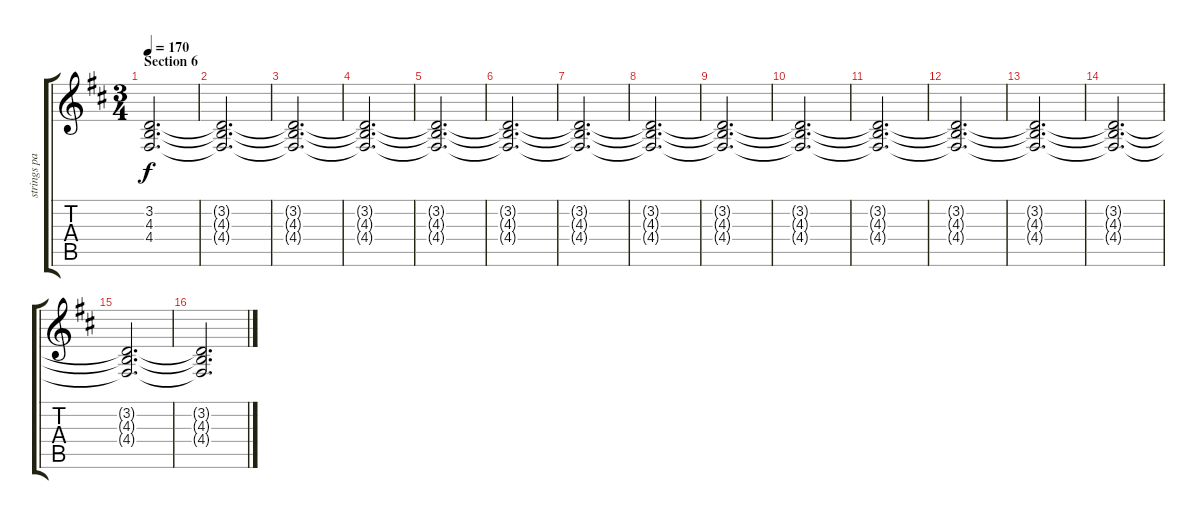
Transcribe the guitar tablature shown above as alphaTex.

\track ("strings pad" "strings pa") {instrument stringensemble1}
\staff {score tabs}
\tuning (E4 B3 G3 D3 A2 E2) {hide}
\ts (3 4)
\section ("" "Section 6")
\tempo 170
\clef g2
\ks bminor
(3.2 4.3 4.4).2{d dy f} |
(3.2{t} 4.3{t} 4.4{t}).2{d} |
(3.2{t} 4.3{t} 4.4{t}).2{d} |
(3.2{t} 4.3{t} 4.4{t}).2{d} |
(3.2{t} 4.3{t} 4.4{t}).2{d} |
(3.2{t} 4.3{t} 4.4{t}).2{d} |
(3.2{t} 4.3{t} 4.4{t}).2{d} |
(3.2{t} 4.3{t} 4.4{t}).2{d} |
(3.2{t} 4.3{t} 4.4{t}).2{d} |
(3.2{t} 4.3{t} 4.4{t}).2{d} |
(3.2{t} 4.3{t} 4.4{t}).2{d} |
(3.2{t} 4.3{t} 4.4{t}).2{d} |
(3.2{t} 4.3{t} 4.4{t}).2{d} |
(3.2{t} 4.3{t} 4.4{t}).2{d} |
(3.2{t} 4.3{t} 4.4{t}).2{d} |
(3.2{t} 4.3{t} 4.4{t}).2{d}
